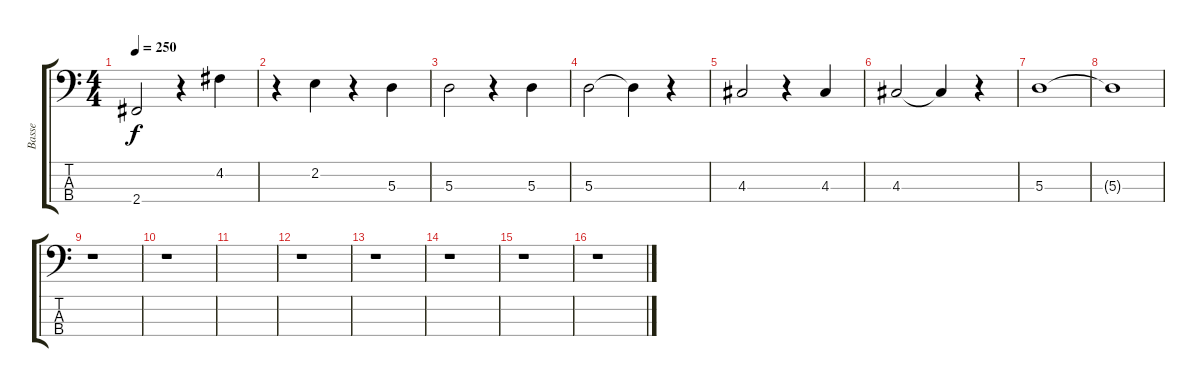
\track ("Basse" "Basse") {instrument fretlessbass}
\staff {score tabs}
\tuning (G2 D2 A1 E1) {hide}
\ts (4 4)
\tempo 250
\clef f4
\ks c
2.4.2{dy f} r.4 4.2.4 |
r.4 2.2.4 r.4 5.3.4 |
5.3.2 r.4 5.3.4 |
5.3.2 5.3{t}.4 r.4 |
4.3.2 r.4 4.3.4 |
4.3.2 4.3{t}.4 r.4 |
5.3.1 |
5.3{t}.1 |
r.1 |
r.1 |
|
r.1 |
r.1 |
r.1 |
r.1 |
r.1
